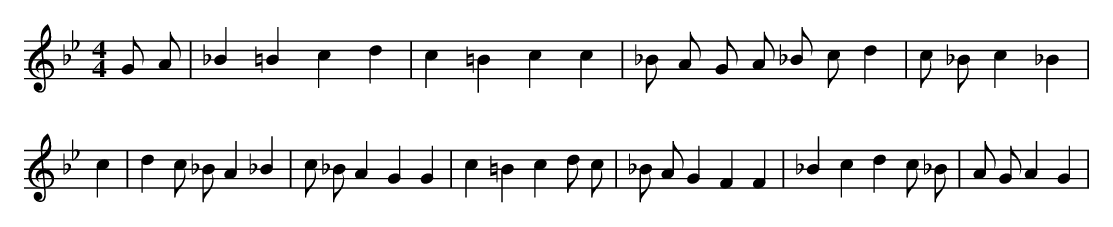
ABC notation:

X:1
M:4/4
L:1/8
K:Bb
G A | _B2 =B2 c2 d2 | c2 =B2 c2 c2 | _B A G A _B c d2 | c _B c2 _B2 | c2 | d2 c _B A2 _B2 | c _B A2 G2 G2 | c2 =B2 c2 d c | _B A G2 F2 F2 | _B2 c2 d2 c _B | A G A2 G2 |
